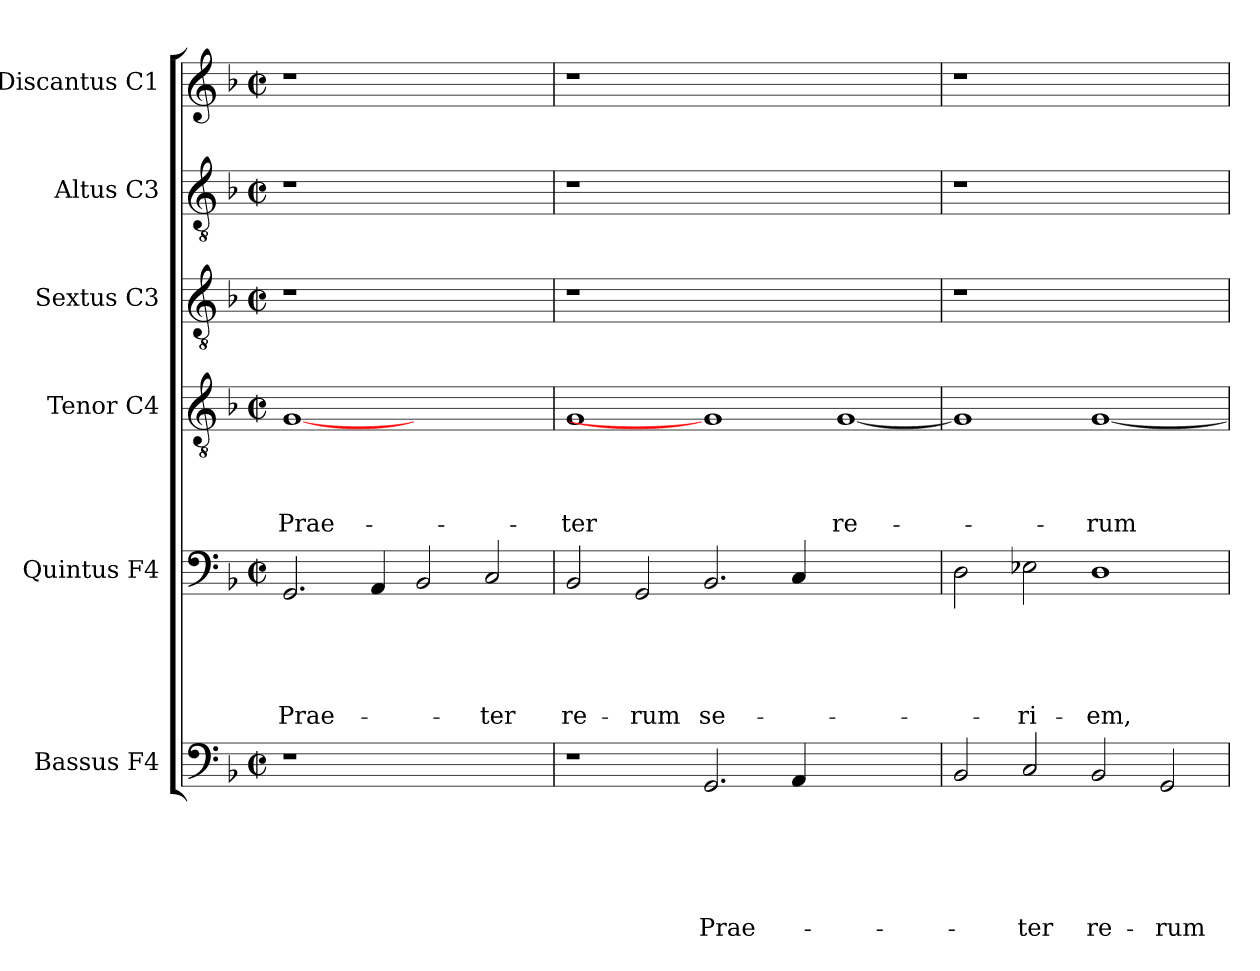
**kern	**text	**text	**text	**text	**text	**text	**kern	**text	**text	**text	**text	**text	**kern	**text	**text	**text	**text	**kern	**kern	**kern
*part6	*part6	*part6	*part6	*part6	*part6	*part6	*part5	*part5	*part5	*part5	*part5	*part5	*part4	*part4	*part4	*part4	*part4	*part3	*part2	*part1
*staff6	*staff6	*staff6	*staff6	*staff6	*staff6	*staff6	*staff5	*staff5	*staff5	*staff5	*staff5	*staff5	*staff4	*staff4	*staff4	*staff4	*staff4	*staff3	*staff2	*staff1
*I"Bassus F4	*	*	*	*	*	*	*I"Quintus F4	*	*	*	*	*	*I"Tenor C4	*	*	*	*	*I"Sextus C3	*I"Altus C3	*I"Discantus C1
*I'B	*	*	*	*	*	*	*	*	*	*	*	*	*I'T	*	*	*	*	*	*I'A	*I'C
*clefF4	*	*	*	*	*	*	*clefF4	*	*	*	*	*	*clefGv2	*	*	*	*	*clefGv2	*clefGv2	*clefG2
*k[b-]	*	*	*	*	*	*	*k[b-]	*	*	*	*	*	*k[b-]	*	*	*	*	*k[b-]	*k[b-]	*k[b-]
*F:	*	*	*	*	*	*	*F:	*	*	*	*	*	*F:	*	*	*	*	*F:	*F:	*F:
*M2/2	*	*	*	*	*	*	*M2/2	*	*	*	*	*	*M2/2	*	*	*	*	*M2/2	*M2/2	*M2/2
*met(c|)	*	*	*	*	*	*	*met(c|)	*	*	*	*	*	*met(c|)	*	*	*	*	*met(c|)	*met(c|)	*met(c|)
=1	=1	=1	=1	=1	=1	=1	=1	=1	=1	=1	=1	=1	=1	=1	=1	=1	=1	=1	=1	=1
!	!	!	!	!	!	!	!	!	!	!	!	!LO:LY:b	!	!	!	!	!LO:LY:b	!	!	!
1r	.	.	.	.	.	.	2.GG/	.	.	.	.	Prae-	[1G	.	.	.	Prae-	1r	1r	1r
.	.	.	.	.	.	.	4AA/	.	.	.	.	.	.	.	.	.	.	.	.	.
1ryy	.	.	.	.	.	.	2BB-/	.	.	.	.	.	1ryy	.	.	.	.	1ryy	1ryy	1ryy
!	!	!	!	!	!	!	!	!	!	!	!	!LO:LY:b	!	!	!	!	!	!	!	!
.	.	.	.	.	.	.	2C/	.	.	.	.	-ter	.	.	.	.	.	.	.	.
=2	=2	=2	=2	=2	=2	=2	=2	=2	=2	=2	=2	=2	=2	=2	=2	=2	=2	=2	=2	=2
!	!	!	!	!	!	!	!	!	!	!	!	!LO:LY:b	!	!	!	!	!LO:LY:b	!	!	!
1r	.	.	.	.	.	.	2BB-/	.	.	.	.	re-	1G	.	.	.	-ter	1r	1r	1r
!	!	!	!	!	!	!	!	!	!	!	!	!LO:LY:b	!	!	!	!	!	!	!	!
.	.	.	.	.	.	.	2GG/	.	.	.	.	-rum	.	.	.	.	.	.	.	.
!	!	!	!	!	!	!LO:LY:b	!	!	!	!	!	!LO:LY:b	!	!	!	!	!	!	!	!
2.GG/	.	.	.	.	.	Prae-	2.BB-/	.	.	.	.	se-	1G]	.	.	.	.	0ryy	0ryy	0ryy
4AA/	.	.	.	.	.	.	4C/	.	.	.	.	.	.	.	.	.	.	.	.	.
!	!	!	!	!	!	!	!	!	!	!	!	!	!	!	!	!	!LO:LY:b	!	!	!
1ryy	.	.	.	.	.	.	1ryy	.	.	.	.	.	[1G	.	.	.	re-	.	.	.
=3	=3	=3	=3	=3	=3	=3	=3	=3	=3	=3	=3	=3	=3	=3	=3	=3	=3	=3	=3	=3
2BB-/	.	.	.	.	.	.	2D\	.	.	.	.	.	1G]	.	.	.	.	1r	1r	1r
!	!	!	!	!	!	!LO:LY:b	!	!	!	!	!	!LO:LY:b	!	!	!	!	!	!	!	!
2C/	.	.	.	.	.	-ter	2E-X\	.	.	.	.	-ri-	.	.	.	.	.	.	.	.
!	!	!	!	!	!	!LO:LY:b	!	!	!	!	!	!LO:LY:b	!	!	!	!	!LO:LY:b	!	!	!
2BB-/	.	.	.	.	.	re-	1D	.	.	.	.	-em,	[1G	.	.	.	-rum	1ryy	1ryy	1ryy
!	!	!	!	!	!	!LO:LY:b	!	!	!	!	!	!	!	!	!	!	!	!	!	!
2GG/	.	.	.	.	.	-rum	.	.	.	.	.	.	.	.	.	.	.	.	.	.
=	=	=	=	=	=	=	=	=	=	=	=	=	=	=	=	=	=	=	=	=
*-	*-	*-	*-	*-	*-	*-	*-	*-	*-	*-	*-	*-	*-	*-	*-	*-	*-	*-	*-	*-
